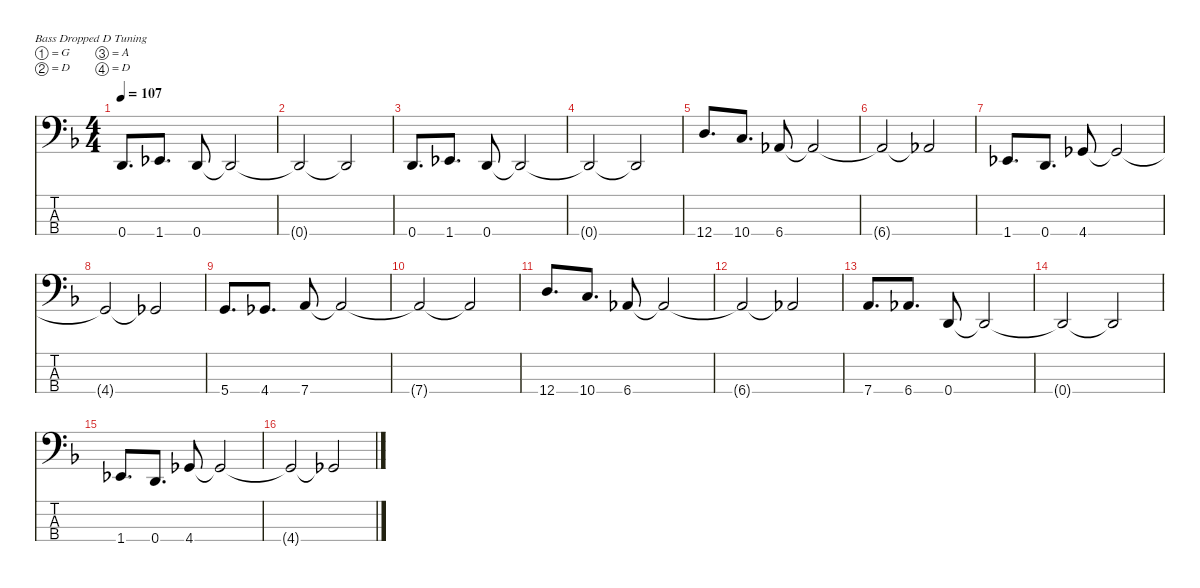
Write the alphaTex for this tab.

\hideDynamics
\bracketExtendMode nobrackets
\singleTrackTrackNamePolicy hidden
\multiTrackTrackNamePolicy hidden
\firstSystemTrackNameMode fullname
\firstSystemTrackNameOrientation horizontal
\otherSystemsTrackNameOrientation horizontal
\track ("Bass" "E-Bass") {defaultSystemsLayout 8 instrument electricbassfinger}
\staff {score tabs}
\tuning (G2 D2 A1 D1)
\ts (4 4)
\tempo 107
\clef f4
\ks dminor
0.4{acc forcenatural}.8{d dy ff beam Up} 1.4{acc b}.8{d beam Up} 0.4{acc forcenatural}.8{beam Up} 0.4{t acc forcenatural}.2{dy f beam Up} |
0.4{t acc forcenatural}.2{beam Up} 0.4{t acc forcenatural}.2{beam Up} |
0.4{acc forcenatural}.8{d dy ff beam Up} 1.4{acc b}.8{d beam Up} 0.4{acc forcenatural}.8{beam Up} 0.4{t acc forcenatural}.2{dy f beam Up} |
0.4{t acc forcenatural}.2{beam Up} 0.4{t acc forcenatural}.2{beam Up} |
12.4{acc forcenatural}.8{d dy ff beam Up} 10.4{acc forcenatural}.8{d beam Up} 6.4{acc b}.8{beam Up} 6.4{t acc b}.2{dy f beam Up} |
6.4{t acc b}.2{beam Up} 6.4{t acc b}.2{beam Up} |
1.4{acc b}.8{d dy ff beam Up} 0.4{acc forcenatural}.8{d beam Up} 4.4{acc b}.8{beam Up} 4.4{t acc b}.2{dy f beam Up} |
4.4{t acc b}.2{beam Up} 4.4{t acc b}.2{beam Up} |
5.4{acc forcenatural}.8{d dy ff beam Up} 4.4{acc b}.8{d beam Up} 7.4{acc forcenatural}.8{beam Up} 7.4{t acc forcenatural}.2{dy f beam Up} |
7.4{t acc forcenatural}.2{beam Up} 7.4{t acc forcenatural}.2{beam Up} |
12.4{acc forcenatural}.8{d dy ff beam Up} 10.4{acc forcenatural}.8{d beam Up} 6.4{acc b}.8{beam Up} 6.4{t acc b}.2{dy f beam Up} |
6.4{t acc b}.2{beam Up} 6.4{t acc b}.2{beam Up} |
7.4{acc forcenatural}.8{d dy ff beam Up} 6.4{acc b}.8{d beam Up} 0.4{acc forcenatural}.8{beam Up} 0.4{t acc forcenatural}.2{dy f beam Up} |
0.4{t acc forcenatural}.2{beam Up} 0.4{t acc forcenatural}.2{beam Up} |
1.4{acc b}.8{d dy ff beam Up} 0.4{acc forcenatural}.8{d beam Up} 4.4{acc b}.8{beam Up} 4.4{t acc b}.2{dy f beam Up} |
4.4{t acc b}.2{beam Up} 4.4{t acc b}.2{beam Up}
